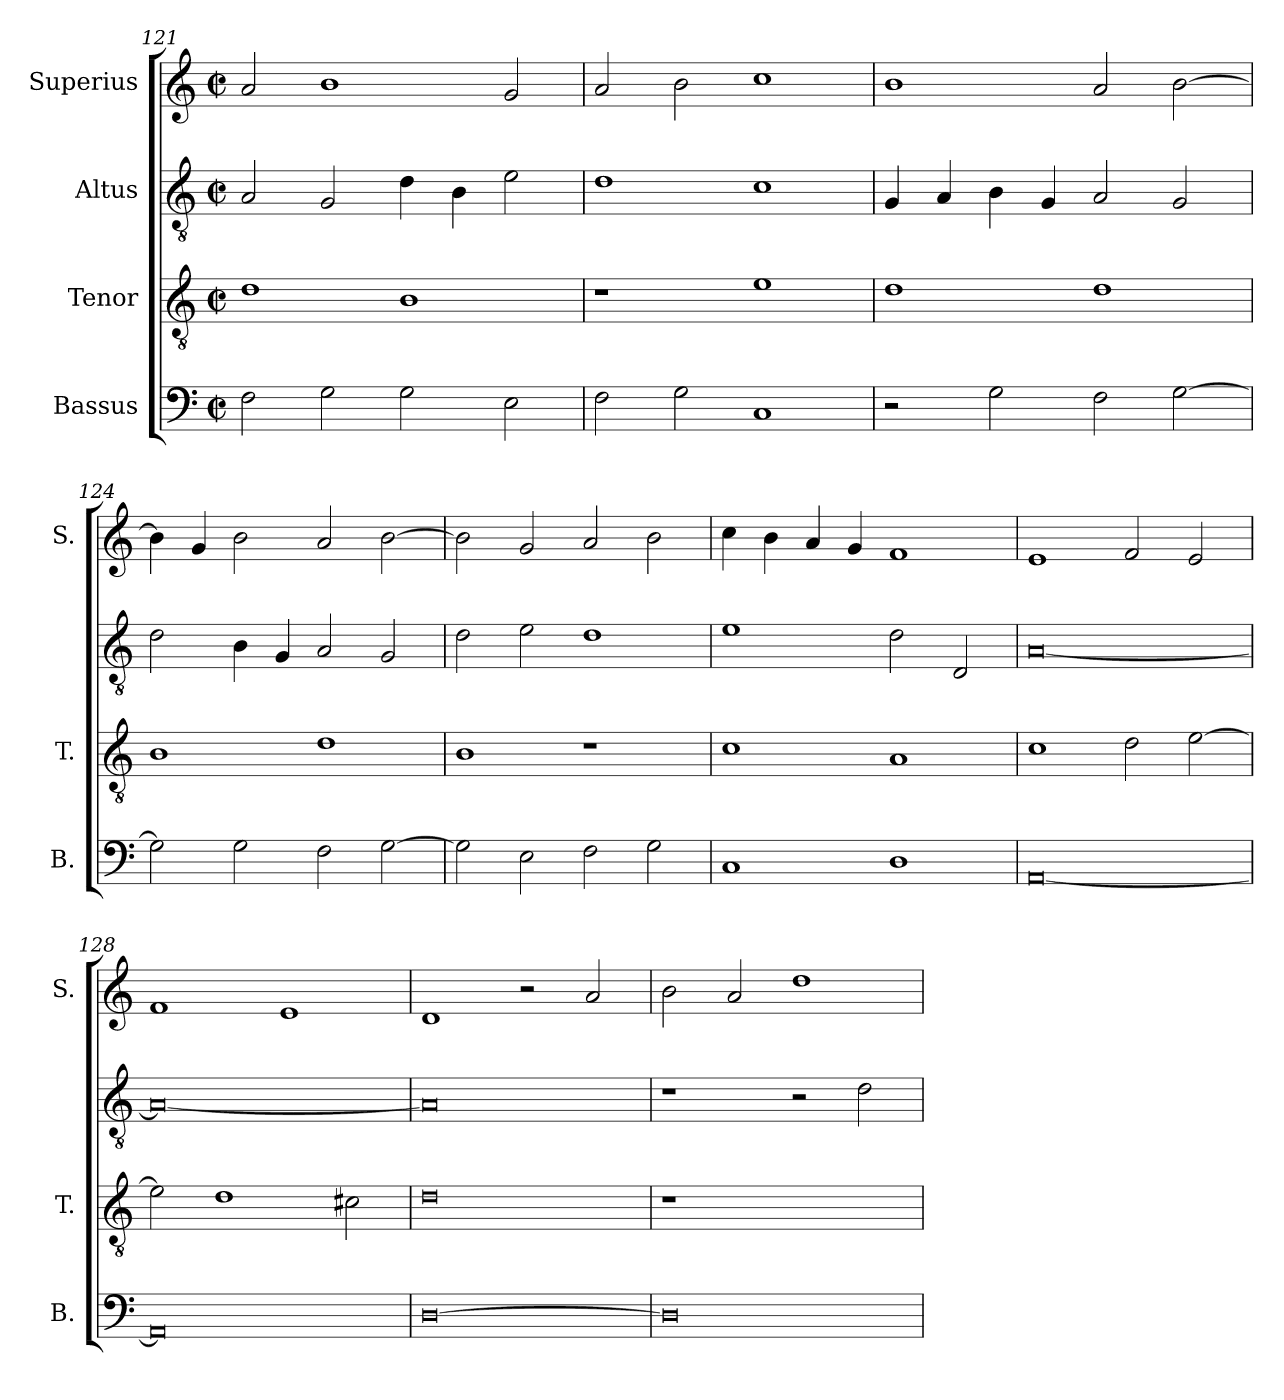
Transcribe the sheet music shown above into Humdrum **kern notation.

**kern	**kern	**kern	**kern
*part4	*part3	*part2	*part1
*staff4	*staff3	*staff2	*staff1
*I"Bassus	*I"Tenor	*I"Altus	*I"Superius
*I'B.	*I'T.	*	*I'S.
*clefF4	*clefGv2	*clefGv2	*clefG2
*	*ITrd7c12	*ITrd7c12	*
*k[]	*k[]	*k[]	*k[]
*C:	*C:	*C:	*C:
*M2/2	*M2/2	*M2/2	*M2/2
*met(c|)	*met(c|)	*met(c|)	*met(c|)
=121	=121	=121	=121
2Fi\	1Di	2AAi/	2ai/
2Gi\	.	2GGi/	1bi
2Gi\	1BBi	4Di\	.
.	.	4BBi\	.
2Ei\	.	2Ei\	2gi/
=122	=122	=122	=122
2Fi\	1r	1Di	2ai/
2Gi\	.	.	2bi\
1Ci	1Ei	1Ci	1cci
=123	=123	=123	=123
2r	1Di	4GGi/	1bi
.	.	4AAi/	.
2Gi\	.	4BBi\	.
.	.	4GGi/	.
2Fi\	1Di	2AAi/	2ai/
[>2Gi\	.	2GGi/	[>2bi\
!!LO:PB:g=z
=124	=124	=124	=124
2Gi\]	1BBi	2Di\	4bi\]
.	.	.	4gi/
2Gi\	.	4BBi\	2bi\
.	.	4GGi/	.
2Fi\	1Di	2AAi/	2ai/
[>2Gi\	.	2GGi/	[>2bi\
=125	=125	=125	=125
2Gi\]	1BBi	2Di\	2bi\]
2Ei\	.	2Ei\	2gi/
2Fi\	1r	1Di	2ai/
2Gi\	.	.	2bi\
=126	=126	=126	=126
1Ci	1Ci	1Ei	4cci\
.	.	.	4bi\
.	.	.	4ai/
.	.	.	4gi/
1Di	1AAi	2Di\	1fi
.	.	2DDi/	.
=127	=127	=127	=127
[<0AAi	1Ci	[<0AAi	1ei
.	2Di\	.	2fi/
.	[>2Ei\	.	2ei/
=128	=128	=128	=128
0AAi]	2Ei\]	0AAi_<	1fi
.	1Di	.	.
.	.	.	1ei
.	2C#Xi\	.	.
!!LO:LB:g=z
=129	=129	=129	=129
[>0Di	0Di	0AAi]	1di
.	.	.	2r
.	.	.	2ai/
=130	=130	=130	=130
!	!LO:N:vis=1	!	!
0Di]	1r	1r	2bi\
.	.	.	2ai/
.	1ryy	2r	1ddi
.	.	2Di\	.
=	=	=	=
*-	*-	*-	*-
